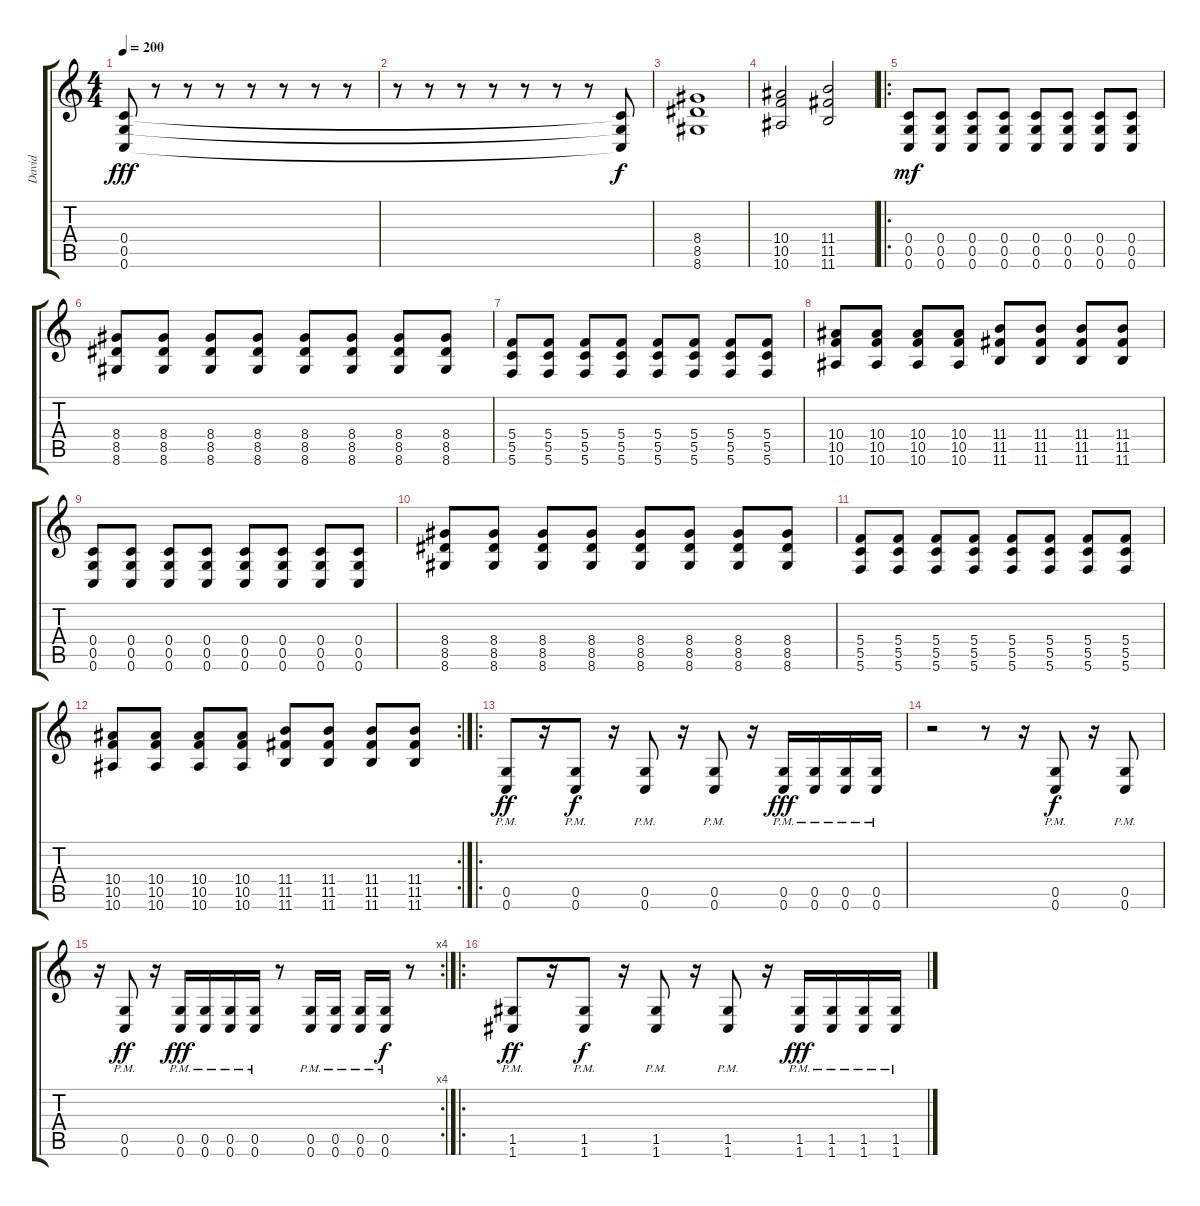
\track ("David" "David") {instrument distortionguitar}
\staff {score tabs}
\tuning (D4 A3 F3 C3 G2 C2) {hide}
\ts (4 4)
\tempo 200
\clef g2
\ks c
(0.4 0.5 0.6).8{dy fff} r.8 r.8 r.8 r.8 r.8 r.8 r.8 |
r.8 r.8 r.8 r.8 r.8 r.8 r.8 (0.4{t} 0.5{t} 0.6{t}).8{dy f} |
(8.4 8.5 8.6).1 |
(10.4 10.5 10.6).2 (11.4 11.5 11.6).2 |
\ro
(0.4 0.5 0.6).8{dy mf} (0.4 0.5 0.6).8 (0.4 0.5 0.6).8 (0.4 0.5 0.6).8 (0.4 0.5 0.6).8 (0.4 0.5 0.6).8 (0.4 0.5 0.6).8 (0.4 0.5 0.6).8 |
(8.4 8.5 8.6).8 (8.4 8.5 8.6).8 (8.4 8.5 8.6).8 (8.4 8.5 8.6).8 (8.4 8.5 8.6).8 (8.4 8.5 8.6).8 (8.4 8.5 8.6).8 (8.4 8.5 8.6).8 |
(5.4 5.5 5.6).8 (5.4 5.5 5.6).8 (5.4 5.5 5.6).8 (5.4 5.5 5.6).8 (5.4 5.5 5.6).8 (5.4 5.5 5.6).8 (5.4 5.5 5.6).8 (5.4 5.5 5.6).8 |
(10.4 10.5 10.6).8 (10.4 10.5 10.6).8 (10.4 10.5 10.6).8 (10.4 10.5 10.6).8 (11.4 11.5 11.6).8 (11.4 11.5 11.6).8 (11.4 11.5 11.6).8 (11.4 11.5 11.6).8 |
(0.4 0.5 0.6).8 (0.4 0.5 0.6).8 (0.4 0.5 0.6).8 (0.4 0.5 0.6).8 (0.4 0.5 0.6).8 (0.4 0.5 0.6).8 (0.4 0.5 0.6).8 (0.4 0.5 0.6).8 |
(8.4 8.5 8.6).8 (8.4 8.5 8.6).8 (8.4 8.5 8.6).8 (8.4 8.5 8.6).8 (8.4 8.5 8.6).8 (8.4 8.5 8.6).8 (8.4 8.5 8.6).8 (8.4 8.5 8.6).8 |
(5.4 5.5 5.6).8 (5.4 5.5 5.6).8 (5.4 5.5 5.6).8 (5.4 5.5 5.6).8 (5.4 5.5 5.6).8 (5.4 5.5 5.6).8 (5.4 5.5 5.6).8 (5.4 5.5 5.6).8 |
\rc 2
(10.4 10.5 10.6).8 (10.4 10.5 10.6).8 (10.4 10.5 10.6).8 (10.4 10.5 10.6).8 (11.4 11.5 11.6).8 (11.4 11.5 11.6).8 (11.4 11.5 11.6).8 (11.4 11.5 11.6).8 |
\ro
(0.5{pm} 0.6).8{dy ff} r.16 (0.5{pm} 0.6).8{dy f} r.16 (0.5{pm} 0.6).8 r.16 (0.5{pm} 0.6).8 r.16 (0.5{pm} 0.6{pm}).16{dy fff} (0.5{pm} 0.6{pm}).16 (0.5{pm} 0.6{pm}).16 (0.5{pm} 0.6{pm}).16 |
r.2 r.8 r.16 (0.5{pm} 0.6).8{dy f} r.16 (0.5{pm} 0.6).8 |
\rc 4
r.16 (0.5{pm} 0.6).8{dy ff} r.16 (0.5{pm} 0.6{pm}).16{dy fff} (0.5{pm} 0.6{pm}).16 (0.5{pm} 0.6{pm}).16 (0.5{pm} 0.6{pm}).16 r.8 (0.5{pm} 0.6{pm}).16 (0.5{pm} 0.6{pm}).16 (0.5{pm} 0.6{pm}).16 (0.5{pm} 0.6{pm}).16{dy f} r.8 |
\ro
(1.5{pm} 1.6).8{dy ff} r.16 (1.5{pm} 1.6).8{dy f} r.16 (1.5{pm} 1.6).8 r.16 (1.5{pm} 1.6).8 r.16 (1.5{pm} 1.6{pm}).16{dy fff} (1.5{pm} 1.6{pm}).16 (1.5{pm} 1.6{pm}).16 (1.5{pm} 1.6{pm}).16
